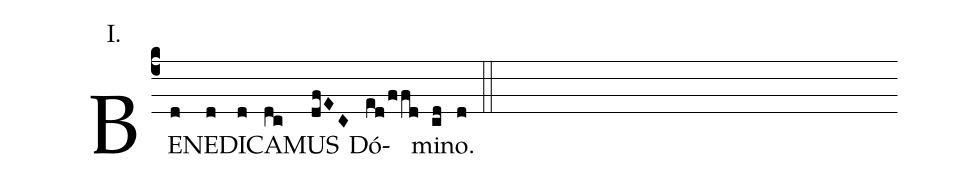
annotation:I.;
mode:.;
office-part:Kyriale;
%%
(c4) BE(d)NE(d)DI(d)CA(dc)MUS(dfEC) Dó(ed/ffd)mi(cd)no.(d) (::)
